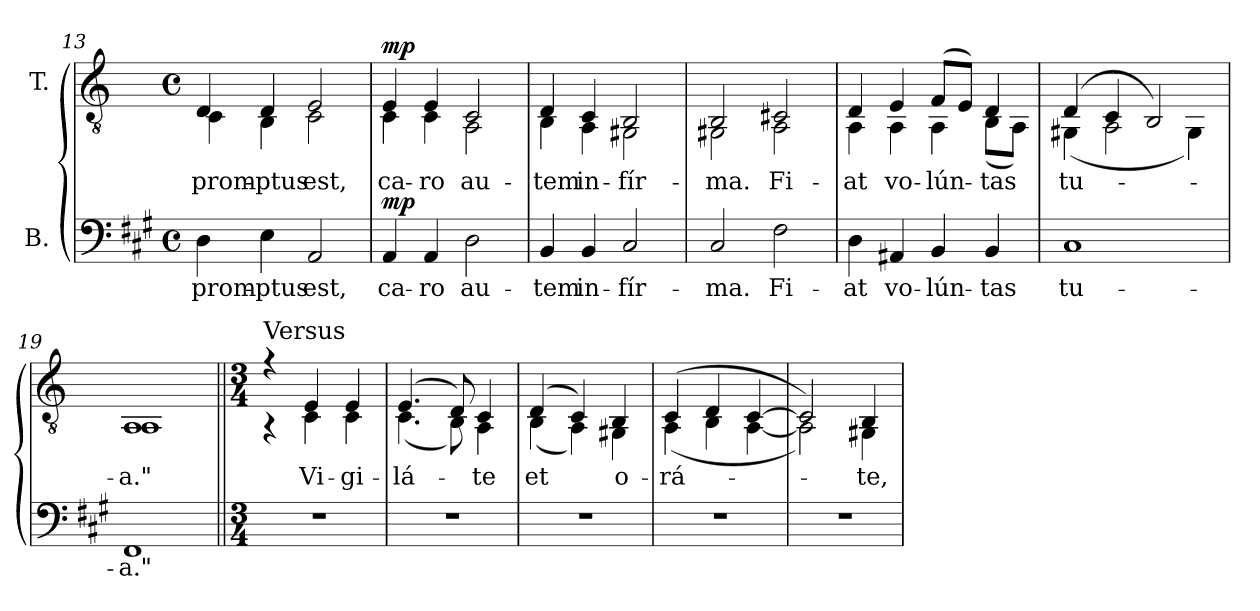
**kern	**text	**dynam	**kern	**text	**dynam
*part2	*part2	*part2	*part1	*part1	*part1
*staff2	*staff2	*staff2	*staff1	*staff1	*staff1
*I"B.	*	*	*I"T.	*	*
*clefF4	*	*	*clefGv2	*	*
*	*	*	*ITrd2c3	*	*
*k[f#c#g#]	*	*	*k[f#c#g#]	*	*
*f#:	*	*	*f#:	*	*
*M4/4	*	*	*M4/4	*	*
*met(c)	*	*	*met(c)	*	*
=13	=13	=13	=13	=13	=13
!	!LO:LY:b:color=#000000	!	!	!	!
!	!	!	!	!LO:LY:b:color=#000000	!
*	*	*	*^	*	*
4Di\	prom-	.	4BBi/	4AAi\	prom-	.
!	!LO:LY:b:color=#000000	!	!	!	!	!
!	!	!	!	!	!LO:LY:b:color=#000000	!
4Ei\	-ptus	.	4BBi/	4GG#i\	-ptus	.
!	!LO:LY:b:color=#000000	!	!	!	!	!
!	!	!	!	!	!LO:LY:b:color=#000000	!
2AAi/	est,	.	2C#i/	2AAi\	est,	.
=14	=14	=14	=14	=14	=14	=14
!	!LO:LY:b:color=#000000	!	!	!	!	!
!	!	!	!	!	!LO:LY:b:color=#000000	!
4AAi/	ca-	mp	4C#i/	4AAi\	ca-	mp
!	!LO:LY:b:color=#000000	!	!	!	!	!
!	!	!	!	!	!LO:LY:b:color=#000000	!
4AAi/	-ro	.	4C#i/	4AAi\	-ro	.
!	!LO:LY:b:color=#000000	!	!	!	!	!
!	!	!	!	!	!LO:LY:b:color=#000000	!
2Di\	au-	.	2AAi/	2FF#i\	au-	.
=15	=15	=15	=15	=15	=15	=15
!	!LO:LY:b:color=#000000	!	!	!	!	!
!	!	!	!	!	!LO:LY:b:color=#000000	!
4BBi/	-tem	.	4BBi/	4GG#i\	-tem	.
!	!LO:LY:b:color=#000000	!	!	!	!	!
!	!	!	!	!	!LO:LY:b:color=#000000	!
4BBi/	in-	.	4AAi/	4FF#i\	in-	.
!	!LO:LY:b:color=#000000	!	!	!	!	!
!	!	!	!	!	!LO:LY:b:color=#000000	!
2C#i/	-fír-	.	2GG#i/	2EE#Xi\	-fír-	.
!!LO:LB:g=z	!!
=16	=16	=16	=16	=16	=16	=16
!	!LO:LY:b:color=#000000	!	!	!	!	!
!	!	!	!	!	!LO:LY:b:color=#000000	!
2C#i/	-ma.	.	2GG#i/	2EE#Xi\	-ma.	.
!	!LO:LY:b:color=#000000	!	!	!	!	!
!	!	!	!	!	!LO:LY:b:color=#000000	!
2F#i\	Fi-	.	2AA#Xi/	2FF#i\	Fi-	.
=17	=17	=17	=17	=17	=17	=17
!	!LO:LY:b:color=#000000	!	!	!	!	!
!	!	!	!	!	!LO:LY:b:color=#000000	!
4Di\	-at	.	4BBi/	4FF#i\	-at	.
!	!LO:LY:b:color=#000000	!	!	!	!	!
!	!	!	!	!	!LO:LY:b:color=#000000	!
4AA#Xi/	vo-	.	4C#i/	4FF#i\	vo-	.
!	!LO:LY:b:color=#000000	!	!	!	!	!
!	!	!	!	!	!LO:LY:b:color=#000000	!
4BBi/	-lún-	.	(8Di/L	4FF#i\	-lún-	.
.	.	.	8C#i/J)	.	.	.
!	!LO:LY:b:color=#000000	!	!	!	!	!
!	!	!	!	!	!LO:LY:b:color=#000000	!
4BBi/	-tas	.	4BBi/	(8GG#i\L	tas	.
.	.	.	.	8FF#i\J)	.	.
=18	=18	=18	=18	=18	=18	=18
!	!LO:LY:b:color=#000000	!	!	!	!	!
!	!	!	!	!	!LO:LY:b:color=#000000	!
1C#i	tu-	.	(4BBi/	(4EE#Xi\	tu-	.
.	.	.	4AAi/	2FF#i\	.	.
.	.	.	2GG#i/)	.	.	.
.	.	.	.	4EE#i\)	.	.
=19	=19	=19	=19	=19	=19	=19
!	!LO:LY:b:color=#000000	!	!	!	!	!
!	!	!	!	!	!LO:LY:b:color=#000000	!
1FF#i	-a."	.	1FF#i	1FF#i	-a."	.
!!LO:LB:g=z	!!
=20||	=20||	=20||	=20||	=20||	=20||	=20||
*M3/4	*	*	*M3/4	*	*	*
*	*	*	*MM80	*	*	*
!	!	!	!LO:TX:a:t=Versus	!	!	!
!LO:N:vis=1	!	!	!	!	!	!
2.r	.	.	4r	4r	.	.
!	!	!	!	!	!LO:LY:b:color=#000000	!
.	.	.	4C#i/	4AAi\	Vi-	.
!	!	!	!	!	!LO:LY:b:color=#000000	!
.	.	.	4C#i/	4AAi\	-gi-	.
=21	=21	=21	=21	=21	=21	=21
!LO:N:vis=1	!	!	!	!	!	!
!	!	!	!	!	!LO:LY:b:color=#000000	!
2.r	.	.	(4.C#i/	(4.AAi\	-lá-	.
.	.	.	8BBi/)	8GG#i\)	.	.
!	!	!	!	!	!LO:LY:b:color=#000000	!
.	.	.	4AAi/	4FF#i\	-te	.
=22	=22	=22	=22	=22	=22	=22
!LO:N:vis=1	!	!	!	!	!	!
!	!	!	!	!	!LO:LY:b:color=#000000	!
2.r	.	.	(4BBi/	(4GG#i\	et	.
.	.	.	4AAi/)	4FF#i\)	.	.
!	!	!	!	!	!LO:LY:b:color=#000000	!
.	.	.	4GG#i/	4EE#Xi\	o-	.
=23	=23	=23	=23	=23	=23	=23
!LO:N:vis=1	!	!	!	!	!	!
!	!	!	!	!	!LO:LY:b:color=#000000	!
2.r	.	.	(4AAi/	(4FF#i\	-rá-	.
.	.	.	4BBi/	4GG#i\	.	.
.	.	.	[>4AAi/	[<4FF#i\	.	.
=24	=24	=24	=24	=24	=24	=24
!LO:N:vis=1	!	!	!	!	!	!
2.r	.	.	2AAi/])	2FF#i\])	.	.
!	!	!	!	!	!LO:LY:b:color=#000000	!
.	.	.	4GG#i/	4EE#Xi\	-te,	.
*	*	*	*v	*v	*	*
=	=	=	=	=	=
*-	*-	*-	*-	*-	*-
